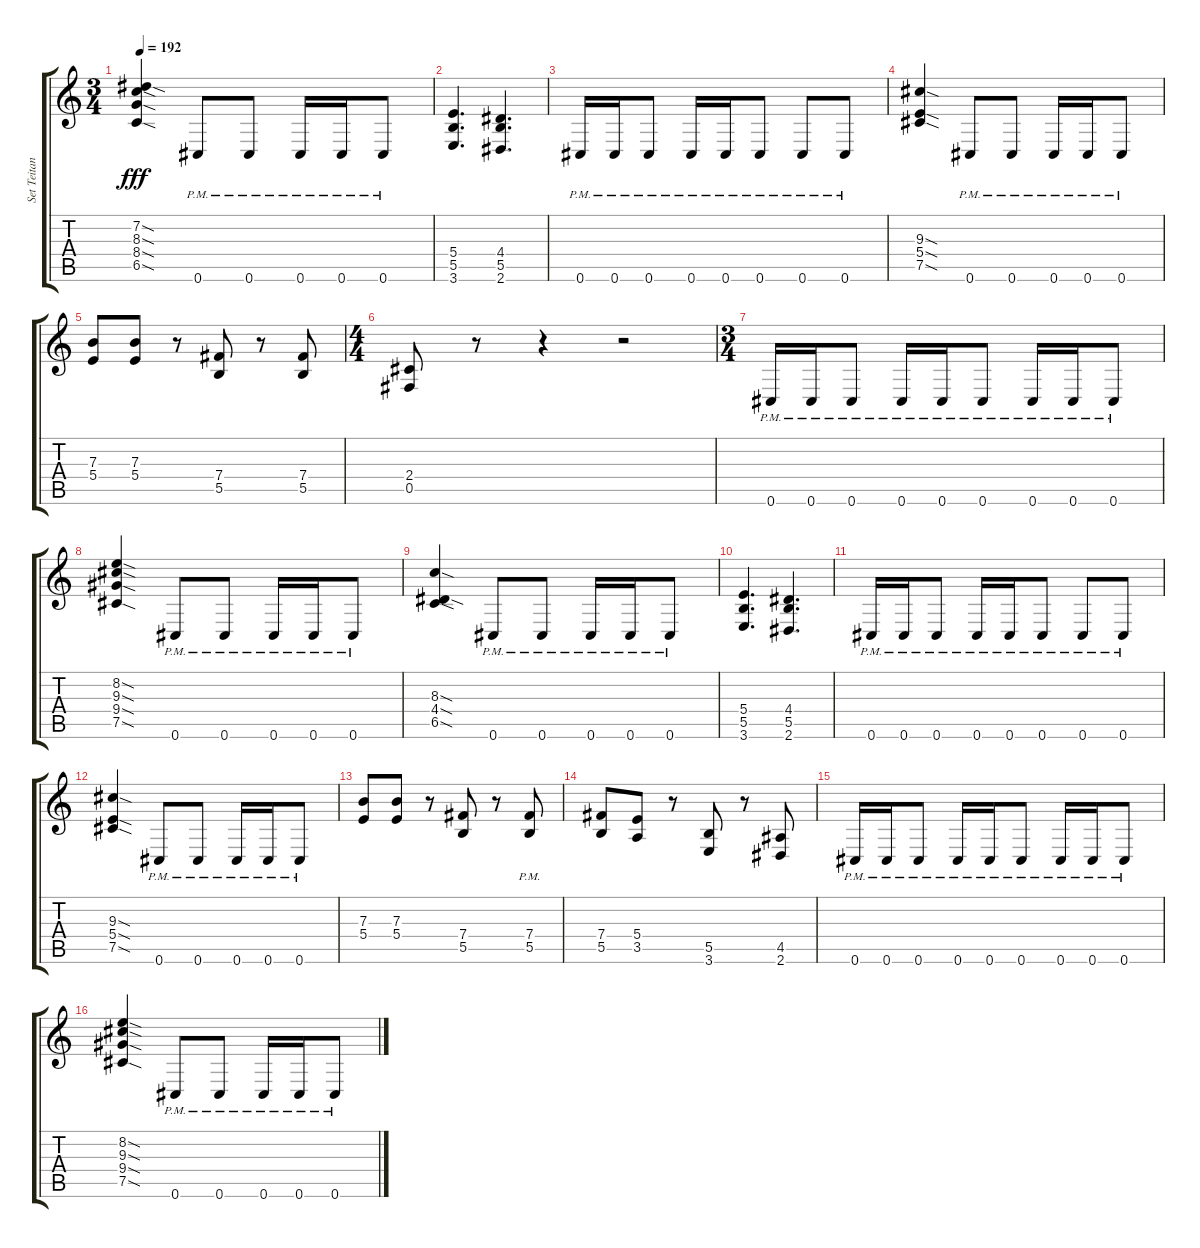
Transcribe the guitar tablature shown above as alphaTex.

\track ("Set Teitan" "Set Teitan") {instrument distortionguitar}
\staff {score tabs}
\tuning (Db4 Ab3 E3 B2 Gb2 Db2) {hide}
\ts (3 4)
\tempo 192
\clef g2
\ks c
(7.2{sod} 8.3{sod} 8.4{sod} 6.5{sod}).4{dy fff} 0.6{pm}.8 0.6{pm}.8 0.6{pm}.16 0.6{pm}.16 0.6{pm}.8 |
(5.4 5.5 3.6).4{d} (4.4 5.5 2.6).4{d} |
0.6{pm}.16 0.6{pm}.16 0.6{pm}.8 0.6{pm}.16 0.6{pm}.16 0.6{pm}.8 0.6{pm}.8 0.6{pm}.8 |
(9.3{sod} 5.4{sod} 7.5{sod}).4 0.6{pm}.8 0.6{pm}.8 0.6{pm}.16 0.6{pm}.16 0.6{pm}.8 |
(7.3 5.4).8 (7.3 5.4).8 r.8 (7.4 5.5).8 r.8 (7.4 5.5).8 |
\ts (4 4)
(2.4 0.5).8 r.8 r.4 r.2 |
\ts (3 4)
0.6{pm}.16 0.6{pm}.16 0.6{pm}.8 0.6{pm}.16 0.6{pm}.16 0.6{pm}.8 0.6{pm}.16 0.6{pm}.16 0.6{pm}.8 |
(8.2{sod} 9.3{sod} 9.4{sod} 7.5{sod}).4 0.6{pm}.8 0.6{pm}.8 0.6{pm}.16 0.6{pm}.16 0.6{pm}.8 |
(8.3{sod} 4.4{sod} 6.5{sod}).4 0.6{pm}.8 0.6{pm}.8 0.6{pm}.16 0.6{pm}.16 0.6{pm}.8 |
(5.4 5.5 3.6).4{d} (4.4 5.5 2.6).4{d} |
0.6{pm}.16 0.6{pm}.16 0.6{pm}.8 0.6{pm}.16 0.6{pm}.16 0.6{pm}.8 0.6{pm}.8 0.6{pm}.8 |
(9.3{sod} 5.4{sod} 7.5{sod}).4 0.6{pm}.8 0.6{pm}.8 0.6{pm}.16 0.6{pm}.16 0.6{pm}.8 |
(7.3 5.4).8 (7.3 5.4).8 r.8 (7.4 5.5).8 r.8 (7.4{pm} 5.5{pm}).8 |
(7.4 5.5).8 (5.4 3.5).8 r.8 (5.5 3.6).8 r.8 (4.5 2.6).8 |
0.6{pm}.16 0.6{pm}.16 0.6{pm}.8 0.6{pm}.16 0.6{pm}.16 0.6{pm}.8 0.6{pm}.16 0.6{pm}.16 0.6{pm}.8 |
(8.2{sod} 9.3{sod} 9.4{sod} 7.5{sod}).4 0.6{pm}.8 0.6{pm}.8 0.6{pm}.16 0.6{pm}.16 0.6{pm}.8
